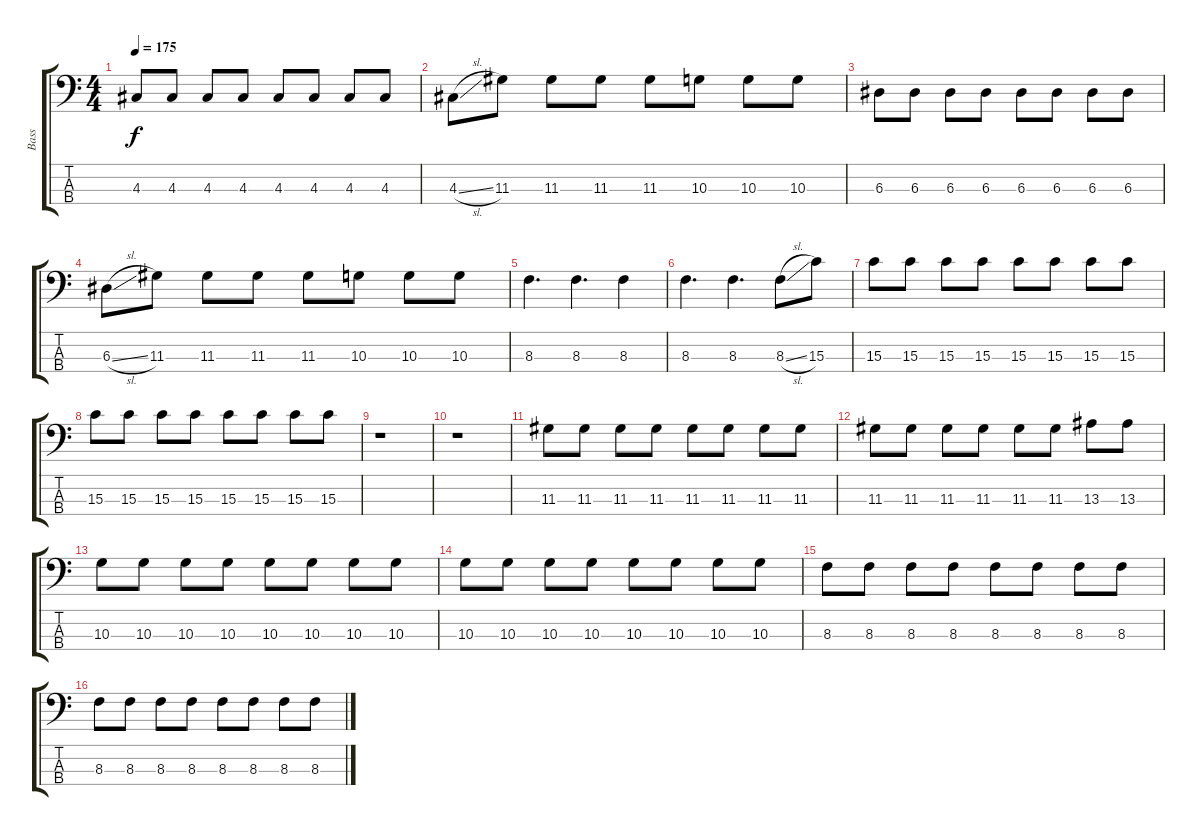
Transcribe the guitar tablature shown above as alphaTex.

\track ("Bass" "Bass") {instrument electricbassfinger}
\staff {score tabs}
\tuning (G2 D2 A1 E1) {hide}
\ts (4 4)
\tempo 175
\clef f4
\ks c
4.3.8{dy f} 4.3.8 4.3.8 4.3.8 4.3.8 4.3.8 4.3.8 4.3.8 |
4.3{sl}.8 11.3.8 11.3.8 11.3.8 11.3.8 10.3.8 10.3.8 10.3.8 |
6.3.8 6.3.8 6.3.8 6.3.8 6.3.8 6.3.8 6.3.8 6.3.8 |
6.3{sl}.8 11.3.8 11.3.8 11.3.8 11.3.8 10.3.8 10.3.8 10.3.8 |
8.3.4{d} 8.3.4{d} 8.3.4 |
8.3.4{d} 8.3.4{d} 8.3{sl}.8 15.3.8 |
15.3.8 15.3.8 15.3.8 15.3.8 15.3.8 15.3.8 15.3.8 15.3.8 |
15.3.8 15.3.8 15.3.8 15.3.8 15.3.8 15.3.8 15.3.8 15.3.8 |
r.1 |
r.1 |
11.3.8 11.3.8 11.3.8 11.3.8 11.3.8 11.3.8 11.3.8 11.3.8 |
11.3.8 11.3.8 11.3.8 11.3.8 11.3.8 11.3.8 13.3.8 13.3.8 |
10.3.8 10.3.8 10.3.8 10.3.8 10.3.8 10.3.8 10.3.8 10.3.8 |
10.3.8 10.3.8 10.3.8 10.3.8 10.3.8 10.3.8 10.3.8 10.3.8 |
8.3.8 8.3.8 8.3.8 8.3.8 8.3.8 8.3.8 8.3.8 8.3.8 |
8.3.8 8.3.8 8.3.8 8.3.8 8.3.8 8.3.8 8.3.8 8.3.8
